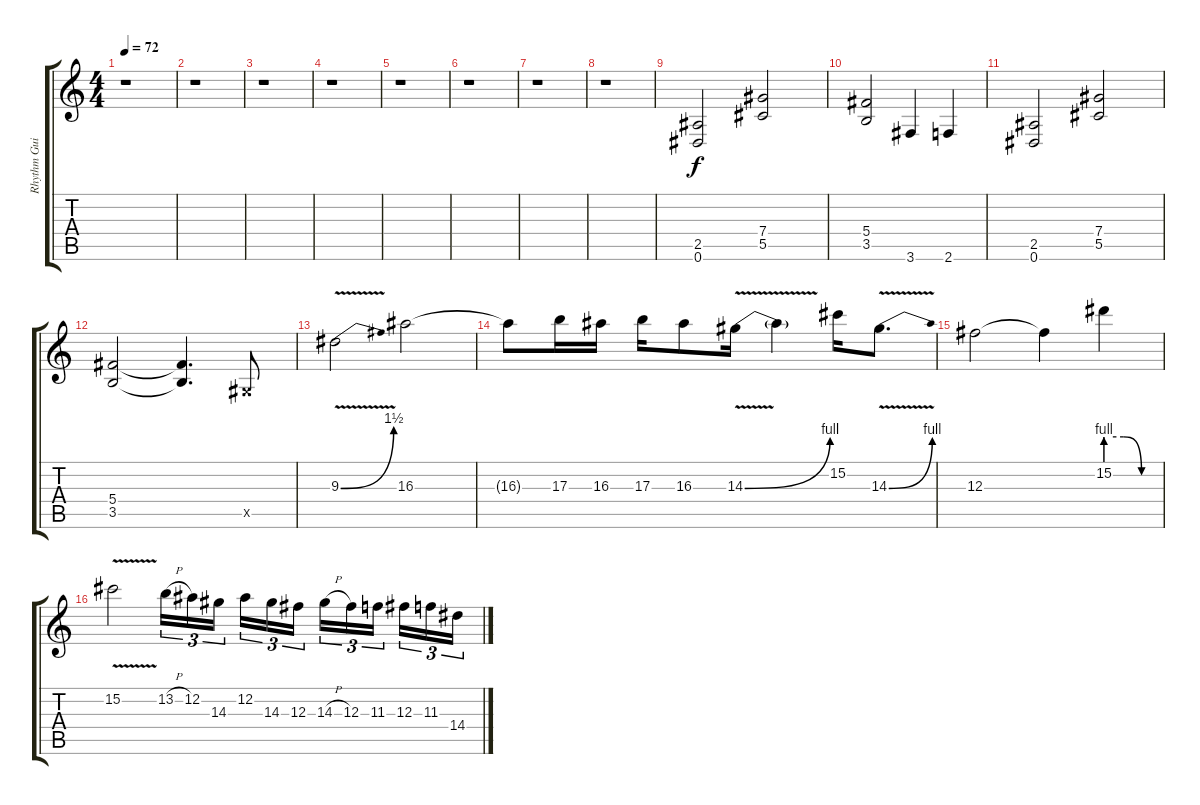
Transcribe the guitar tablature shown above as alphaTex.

\track ("Rhythm Guitar" "Rhythm Gui") {instrument distortionguitar}
\staff {score tabs}
\tuning (Eb4 Bb3 Gb3 Db3 Ab2 Eb2) {hide}
\ts (4 4)
\tempo 72
\clef g2
\ks c
r.1{dy f} |
r.1 |
r.1 |
r.1 |
r.1 |
r.1 |
r.1 |
r.1 |
(2.5 0.6).2{volume 9} (7.4 5.5).2 |
(5.4 3.5).2 3.6.4 2.6.4 |
(2.5 0.6).2 (7.4 5.5).2 |
(5.4 3.5).2 (5.4{t} 3.5{t}).4{d} 0.5{x}.8 |
9.3{be (bend 0 0 60 6) v}.2 16.3.2 |
16.3{t}.8 17.3.16 16.3.16 17.3.16 16.3.8 14.3{be (bend 0 0 60 4) v}.16 14.3{t}.4 15.2.16 14.3{be (bend 0 0 60 4) v}.8{d} |
12.3.2 12.3{t}.4 15.2{be (custom 0 4 20 4 40 0 60 0)}.4 |
15.2{v}.2 13.2{h}.16{tu (3 2)} 12.2.16{tu (3 2)} 14.3.16{tu (3 2) beam splitsecondary} 12.2.16{tu (3 2)} 14.3.16{tu (3 2)} 12.3.16{tu (3 2)} 14.3{h}.16{tu (3 2)} 12.3.16{tu (3 2)} 11.3.16{tu (3 2) beam splitsecondary} 12.3.16{tu (3 2)} 11.3.16{tu (3 2)} 14.4.16{tu (3 2)}
